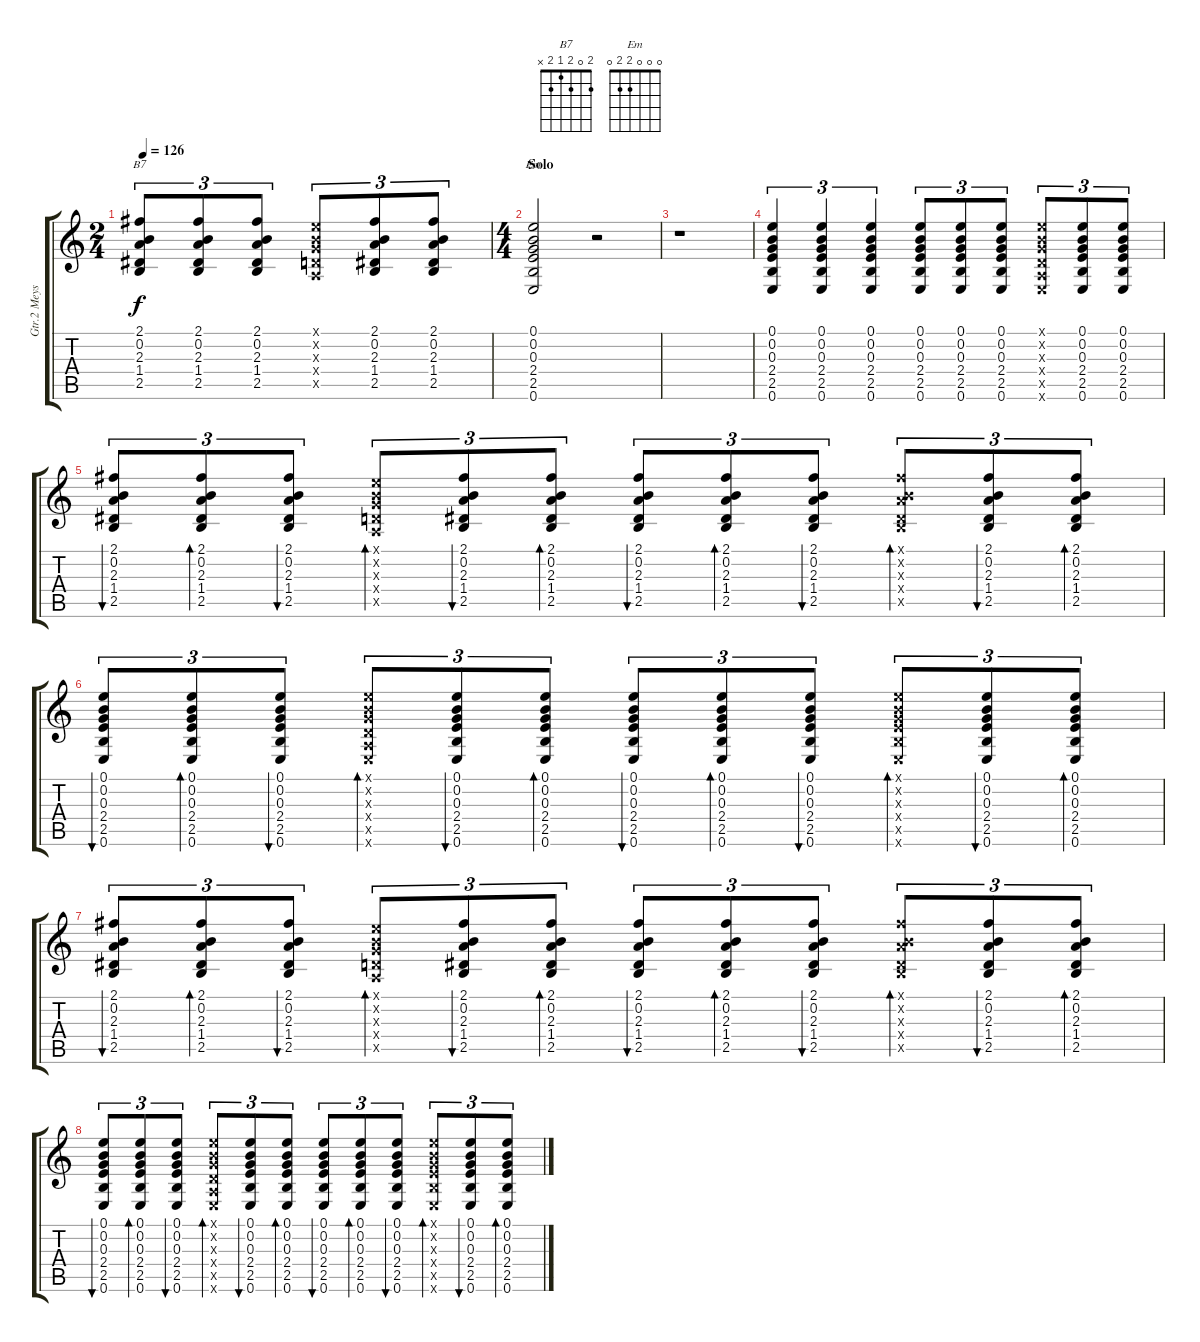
\track ("Gtr.2 Meysam" "Gtr.2 Meys") {instrument acousticguitarnylon}
\staff {score tabs}
\tuning (E4 B3 G3 D3 A2 E2) {hide}
\chord ("B7" 2 0 2 1 2 x)
\chord ("Em" 0 0 0 2 2 0)
\ts (2 4)
\tempo 126
\clef g2
\ks c
(2.1 0.2 2.3 1.4 2.5).8{tu (3 2) ch "B7" dy f} (2.1 0.2 2.3 1.4 2.5).8{tu (3 2)} (2.1 0.2 2.3 1.4 2.5).8{tu (3 2)} (0.1{x} 0.2{x} 0.3{x} 0.4{x} 0.5{x}).8{tu (3 2)} (2.1 0.2 2.3 1.4 2.5).8{tu (3 2)} (2.1 0.2 2.3 1.4 2.5).8{tu (3 2)} |
\ts (4 4)
\section ("" "Solo")
(0.1 0.2 0.3 2.4 2.5 0.6).2{ch "Em"} r.2 |
r.1 |
(0.1 0.2 0.3 2.4 2.5 0.6).4{tu (3 2)} (0.1 0.2 0.3 2.4 2.5 0.6).4{tu (3 2)} (0.1 0.2 0.3 2.4 2.5 0.6).4{tu (3 2)} (0.1 0.2 0.3 2.4 2.5 0.6).8{tu (3 2)} (0.1 0.2 0.3 2.4 2.5 0.6).8{tu (3 2)} (0.1 0.2 0.3 2.4 2.5 0.6).8{tu (3 2)} (0.1{x} 0.2{x} 0.3{x} 0.4{x} 0.5{x} 0.6{x}).8{tu (3 2)} (0.1 0.2 0.3 2.4 2.5 0.6).8{tu (3 2)} (0.1 0.2 0.3 2.4 2.5 0.6).8{tu (3 2)} |
(2.1 0.2 2.3 1.4 2.5).8{tu (3 2) bu 60} (2.1 0.2 2.3 1.4 2.5).8{tu (3 2) bd 60} (2.1 0.2 2.3 1.4 2.5).8{tu (3 2) bu 60} (0.1{x} 0.2{x} 0.3{x} 0.4{x} 0.5{x}).8{tu (3 2) bd 60} (2.1 0.2 2.3 1.4 2.5).8{tu (3 2) bu 60} (2.1 0.2 2.3 1.4 2.5).8{tu (3 2) bd 60} (2.1 0.2 2.3 1.4 2.5).8{tu (3 2) bu 60} (2.1 0.2 2.3 1.4 2.5).8{tu (3 2) bd 60} (2.1 0.2 2.3 1.4 2.5).8{tu (3 2) bu 60} (2.1{x} 0.2{x} 2.3{x} 1.4{x} 2.5{x}).8{tu (3 2) bd 60} (2.1 0.2 2.3 1.4 2.5).8{tu (3 2) bu 60} (2.1 0.2 2.3 1.4 2.5).8{tu (3 2) bd 60} |
(0.1 0.2 0.3 2.4 2.5 0.6).8{tu (3 2) bu 60} (0.1 0.2 0.3 2.4 2.5 0.6).8{tu (3 2) bd 60} (0.1 0.2 0.3 2.4 2.5 0.6).8{tu (3 2) bu 60} (0.1{x} 0.2{x} 0.3{x} 0.4{x} 0.5{x} 0.6{x}).8{tu (3 2) bd 60} (0.1 0.2 0.3 2.4 2.5 0.6).8{tu (3 2) bu 60} (0.1 0.2 0.3 2.4 2.5 0.6).8{tu (3 2) bd 60} (0.1 0.2 0.3 2.4 2.5 0.6).8{tu (3 2) bu 60} (0.1 0.2 0.3 2.4 2.5 0.6).8{tu (3 2) bd 60} (0.1 0.2 0.3 2.4 2.5 0.6).8{tu (3 2) bu 60} (0.1{x} 0.2{x} 0.3{x} 2.4{x} 2.5{x} 0.6{x}).8{tu (3 2) bd 60} (0.1 0.2 0.3 2.4 2.5 0.6).8{tu (3 2) bu 60} (0.1 0.2 0.3 2.4 2.5 0.6).8{tu (3 2) bd 60} |
(2.1 0.2 2.3 1.4 2.5).8{tu (3 2) bu 60} (2.1 0.2 2.3 1.4 2.5).8{tu (3 2) bd 60} (2.1 0.2 2.3 1.4 2.5).8{tu (3 2) bu 60} (0.1{x} 0.2{x} 0.3{x} 0.4{x} 0.5{x}).8{tu (3 2) bd 60} (2.1 0.2 2.3 1.4 2.5).8{tu (3 2) bu 60} (2.1 0.2 2.3 1.4 2.5).8{tu (3 2) bd 60} (2.1 0.2 2.3 1.4 2.5).8{tu (3 2) bu 60} (2.1 0.2 2.3 1.4 2.5).8{tu (3 2) bd 60} (2.1 0.2 2.3 1.4 2.5).8{tu (3 2) bu 60} (2.1{x} 0.2{x} 2.3{x} 1.4{x} 2.5{x}).8{tu (3 2) bd 60} (2.1 0.2 2.3 1.4 2.5).8{tu (3 2) bu 60} (2.1 0.2 2.3 1.4 2.5).8{tu (3 2) bd 60} |
(0.1 0.2 0.3 2.4 2.5 0.6).8{tu (3 2) bu 60} (0.1 0.2 0.3 2.4 2.5 0.6).8{tu (3 2) bd 60} (0.1 0.2 0.3 2.4 2.5 0.6).8{tu (3 2) bu 60} (0.1{x} 0.2{x} 0.3{x} 0.4{x} 0.5{x} 0.6{x}).8{tu (3 2) bd 60} (0.1 0.2 0.3 2.4 2.5 0.6).8{tu (3 2) bu 60} (0.1 0.2 0.3 2.4 2.5 0.6).8{tu (3 2) bd 60} (0.1 0.2 0.3 2.4 2.5 0.6).8{tu (3 2) bu 60} (0.1 0.2 0.3 2.4 2.5 0.6).8{tu (3 2) bd 60} (0.1 0.2 0.3 2.4 2.5 0.6).8{tu (3 2) bu 60} (0.1{x} 0.2{x} 0.3{x} 2.4{x} 2.5{x} 0.6{x}).8{tu (3 2) bd 60} (0.1 0.2 0.3 2.4 2.5 0.6).8{tu (3 2) bu 60} (0.1 0.2 0.3 2.4 2.5 0.6).8{tu (3 2) bd 60}
